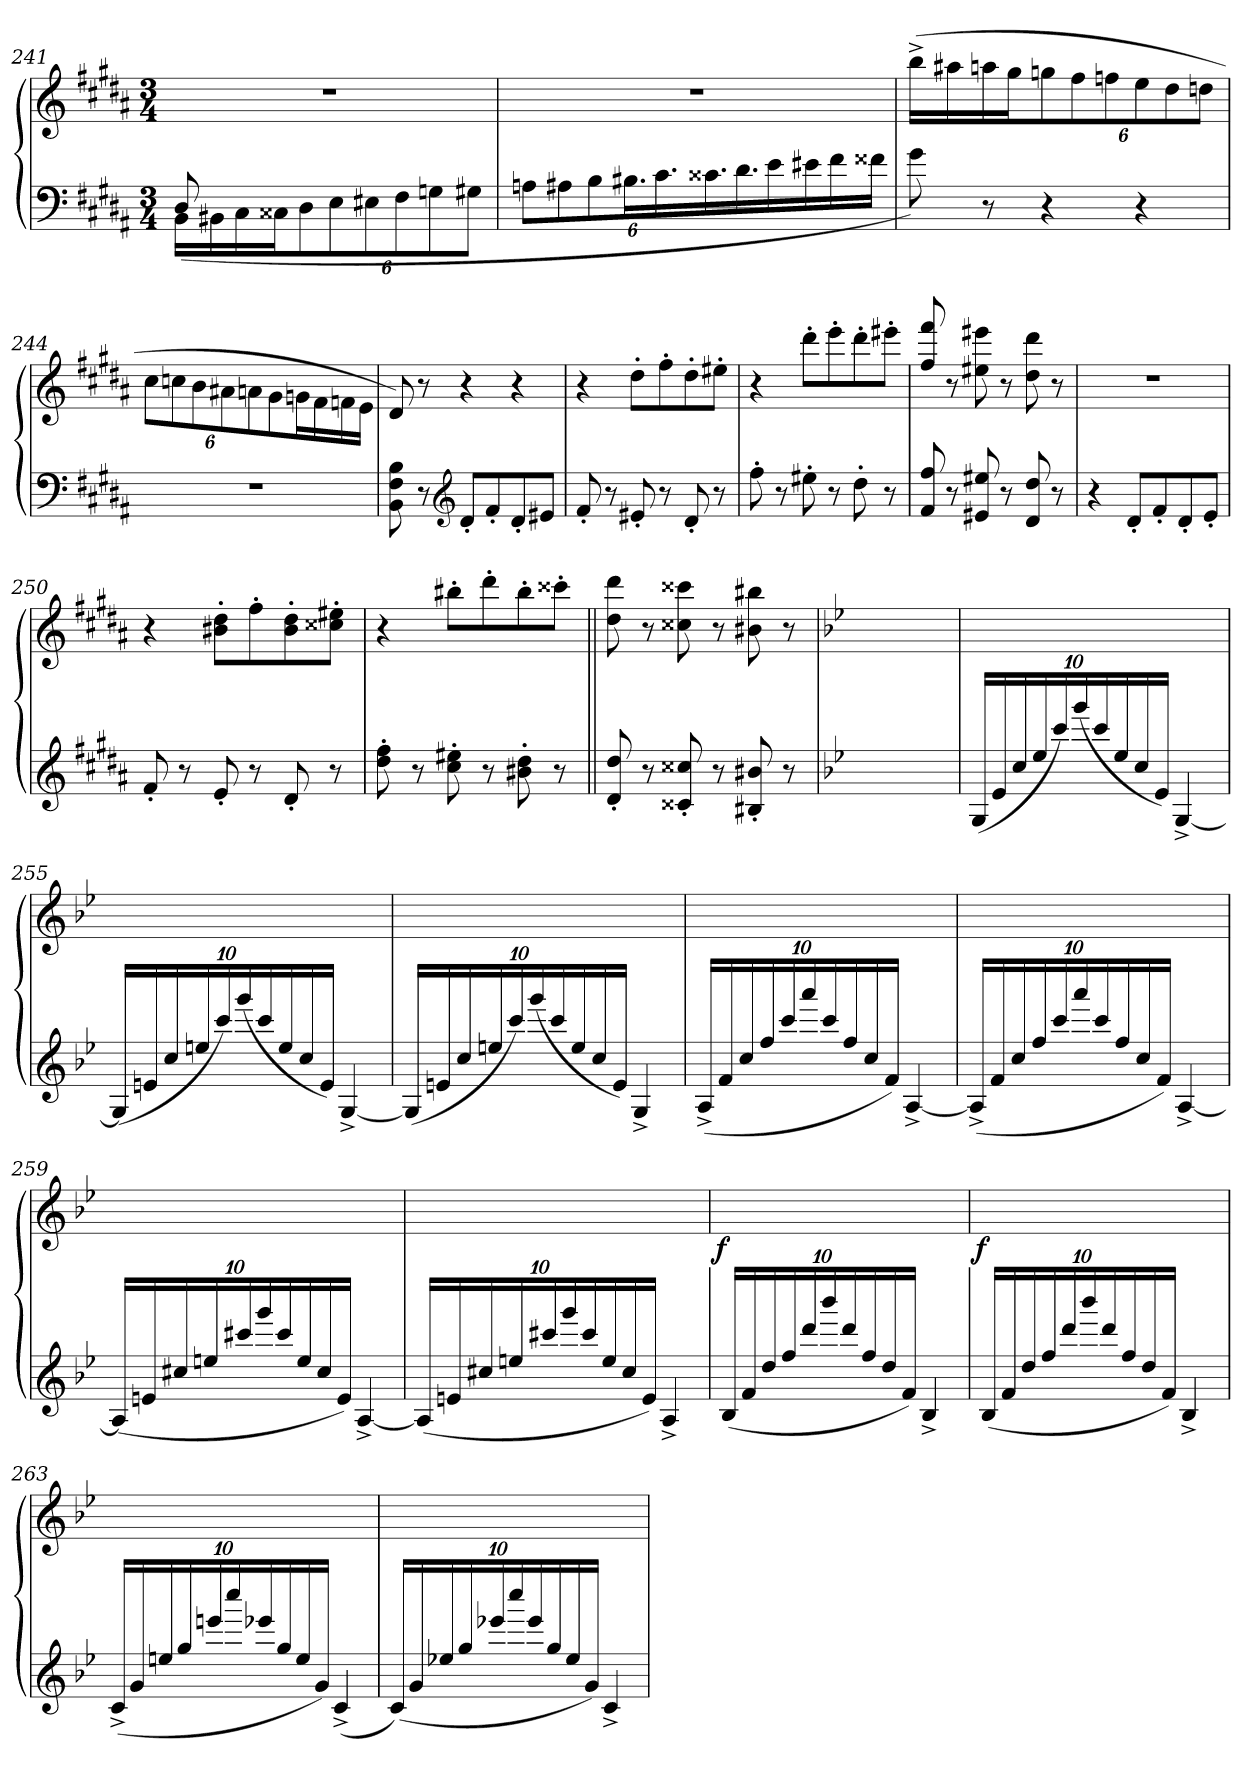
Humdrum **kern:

**kern	**kern	**dynam
*part1	*part1	*part1
*staff2	*staff1	*staff1/2
*clefF4	*clefG2	*
*k[f#c#g#d#a#]	*k[f#c#g#d#a#]	*
*B:	*B:	*
*M3/4	*M3/4	*
=241	=241	=241
*^	*	*
!	!	!	!LO:DY:b=2
16BB\LL	(>8D#/	2.r	cresc.
16BB#X\	.	.	.
16C#\	2ryy	.	.
16C##\J	.	.	.
*Xbrackettup	*	*	*
12D#\	.	.	.
12E\	.	.	.
12E#X\	.	.	.
12F#\	.	.	.
12Gn\	.	.	.
.	8ryy	.	.
12G#X\J	.	.	.
*v	*v	*	*
=242	=242	=242
12An\L	2.r	.
12A#X\	.	.
12B\	.	.
24.B#X\	.	.
24.c#\	.	.
24.c##\	.	.
24.d#\	.	.
16e\L	.	.
16e#X\	.	.
16f#\	.	.
16f##\JJ	.	.
!!LO:LB:g=z
=243	=243	=243
8g#\)	(16bb^>\LL	.
.	16aa#X\	.
8r	16aan\	.
.	16gg#\J	.
*	*Xbrackettup	*
4r	12ggn\	.
.	12ff#\	.
.	12ffn\	.
4r	12ee\	.
.	12dd#\	.
.	12ddn\J	.
=244	=244	=244
!	!	!LO:DY:b
2.r	12cc#\L	dim.
.	12ccn\	.
.	12b\	.
.	12a#X\	.
.	12an\	.
.	12g#\	.
.	16gn\L	.
.	16f#\	.
.	16fn\	.
.	16e\JJ	.
=245	=245	=245
8BB\ 8F#\ 8B\	8d#/)	.
8r	8r	.
*clefG2	*	*
8d#'</L	4r	.
8f#'</	.	.
8d#'</	4r	.
8e#X/J	.	.
=246	=246	=246
8f#'</	4r	.
8r	.	.
8e#X'</	8dd#'>\L	.
8r	8ff#'>\	.
8d#'</	8dd#'>\	.
8r	8ee#X'>\J	.
=247	=247	=247
8ff#'>\	4r	.
8r	.	.
8ee#X'>\	8ddd#'>\L	.
8r	8eee'>\	.
8dd#'>\	8ddd#'>\	.
8r	8eee#X'>\J	.
!!LO:LB:g=z
=248	=248	=248
*	*8va	*
8f#/ 8ff#/	8fff#/ 8ffff#/	.
8r	8r	.
8e#X/ 8ee#X/	8eee#X\ 8eeee#X\	.
8r	8r	.
8d#/ 8dd#/	8ddd#\ 8dddd#\	.
8r	8r	.
=249	=249	=249
*	*X8va	*
4r	2.r	.
8d#'</L	.	.
8f#'</	.	.
8d#'</	.	.
8e'</J	.	.
=250	=250	=250
8f#'</	4r	.
8r	.	.
8e'</	8b#X'>\ 8dd#'>\L	.
8r	8ff#'>\	.
8d#'</	8b#'>\ 8dd#'>\	.
8r	8cc##'>\ 8ee#X'>\J	.
=251	=251	=251
8dd#'>\ 8ff#'>\	4r	.
8r	.	.
8cc#'>\ 8ee#X'>\	8bb#X'>\L	.
8r	8ddd#'>\	.
8b#X'>\ 8dd#'>\	8bb#'>\	.
8r	8ccc##'>\J	.
=252||	=252||	=252||
*	*8va	*
8d#'</ 8dd#'</	8ddd#\ 8dddd#\	.
8r	8r	.
8c##'</ 8cc##'</	8ccc##\ 8cccc##\	.
8r	8r	.
8B#X'</ 8b#X'</	8bb#X\ 8bbb#X\	.
8r	8r	.
=253	=253	=253
*k[b-e-]	*k[b-e-]	*
*B-:	*B-:	*
*	*X8va	*
2.ryy	2.ryy	.
!!LO:PB:g=z
=254	=254	=254
*brackettup	*	*
(>20G/LL	2ryy	.
20e-/	.	.
20cc/	.	.
20ee-\	.	.
20ccc\)	.	.
(>20ggg\	.	.
20ccc\	.	.
20ee-\	.	.
20cc/	.	.
20e-/JJ)	.	.
[4G^</	4ryy	.
=255	=255	=255
(>20G/LL]	2ryy	.
20en/	.	.
20cc/	.	.
20een\	.	.
20ccc\)	.	.
(>20ggg\	.	.
20ccc\	.	.
20ee\	.	.
20cc/	.	.
20e/JJ)	.	.
[4G^</	4ryy	.
=256	=256	=256
(>20G/LL]	2ryy	.
20en/	.	.
20cc/	.	.
20een\	.	.
20ccc\)	.	.
(>20ggg\	.	.
20ccc\	.	.
20ee\	.	.
20cc/	.	.
20e/JJ)	.	.
4G^</	4ryy	.
!!LO:LB:g=z
=257	=257	=257
(>20A^</LL	2ryy	.
20f/	.	.
20cc/	.	.
!	!	!LO:DY:a=2
20ff\	.	cresc.
20ccc\	.	.
20aaa\	.	.
20ccc\	.	.
20ff\	.	.
20cc/	.	.
20f/JJ)	.	.
[4A^</	4ryy	.
=258	=258	=258
(>20A^</LL]	2ryy	.
20f/	.	.
20cc/	.	.
20ff\	.	.
20ccc\	.	.
20aaa\	.	.
20ccc\	.	.
20ff\	.	.
20cc/	.	.
20f/JJ)	.	.
[4A^</	4ryy	.
=259	=259	=259
(>20A/LL]	2ryy	.
20en/	.	.
20cc#X/	.	.
20een\	.	.
20ccc#X\	.	.
20ggg\	.	.
20ccc#\	.	.
20ee\	.	.
20cc#/	.	.
20e/JJ)	.	.
[4A^</	4ryy	.
=260	=260	=260
(>20A/LL]	2ryy	.
20en/	.	.
20cc#X/	.	.
20een\	.	.
20ccc#X\	.	.
20ggg\	.	.
20ccc#\	.	.
20ee\	.	.
20cc#/	.	.
20e/JJ)	.	.
4A^</	4ryy	.
!!LO:LB:g=z
=261	=261	=261
!	!	!LO:DY:a=2:cj
(>20B-/LL	2ryy	f
20f/	.	.
20dd/	.	.
20ff\	.	.
20ddd\	.	.
20bbb-\	.	.
20ddd\	.	.
20ff\	.	.
20dd/	.	.
20f/JJ)	.	.
4B-^</	4ryy	.
=262	=262	=262
!	!	!LO:DY:a=2:cj
(>20B-/LL	2ryy	f
20f/	.	.
20dd/	.	.
20ff\	.	.
20ddd\	.	.
20bbb-\	.	.
20ddd\	.	.
20ff\	.	.
20dd/	.	.
20f/JJ)	.	.
4B-^</	4ryy	.
=263	=263	=263
(>20c^</LL	2ryy	.
20g/	.	.
20een/	.	.
20gg\	.	.
20eeen\	.	.
20cccc\	.	.
20eee-X\	.	.
20gg\	.	.
20ee/	.	.
20g/JJ)	.	.
(<4c^</	4ryy	.
=264	=264	=264
(>20c/LL)	2ryy	.
20g/	.	.
20ee-X/	.	.
20gg\	.	.
20eee-X\	.	.
20cccc\	.	.
20eee-\	.	.
20gg\	.	.
20ee-/	.	.
20g/JJ)	.	.
4c^</	4ryy	.
=	=	=
*-	*-	*-
